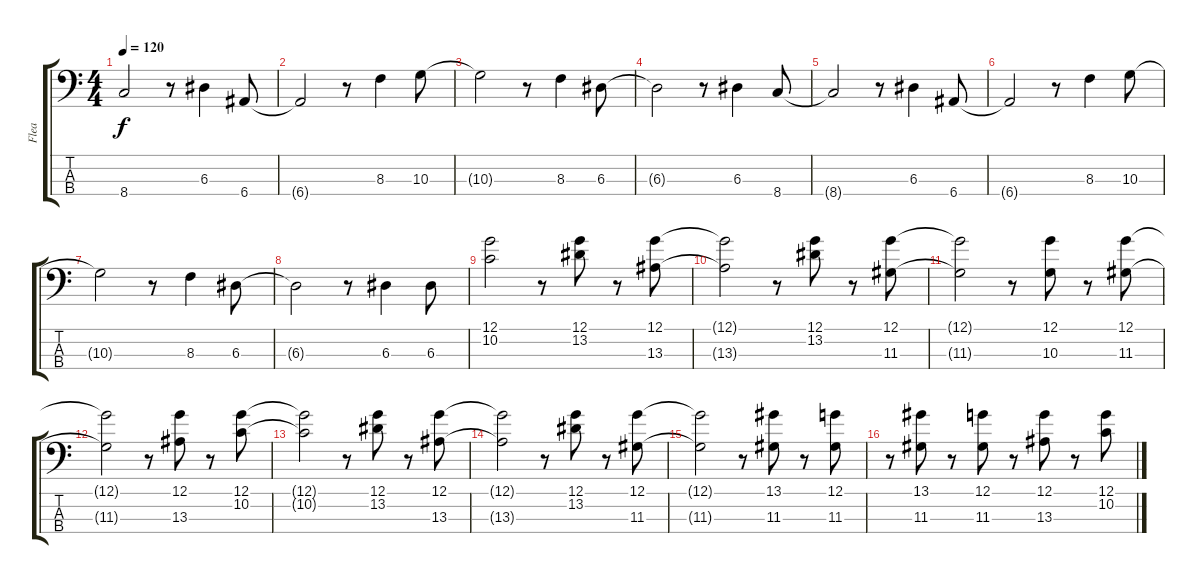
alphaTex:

\track ("Flea" "Flea") {instrument electricbassfinger}
\staff {score tabs}
\tuning (G2 D2 A1 E1) {hide}
\ts (4 4)
\tempo 120
\clef f4
\ks c
8.4.2{dy f} r.8 6.3.4 6.4.8 |
6.4{t}.2 r.8 8.3.4 10.3.8 |
10.3{t}.2 r.8 8.3.4 6.3.8 |
6.3{t}.2 r.8 6.3.4 8.4.8 |
8.4{t}.2 r.8 6.3.4 6.4.8 |
6.4{t}.2 r.8 8.3.4 10.3.8 |
10.3{t}.2 r.8 8.3.4 6.3.8 |
6.3{t}.2 r.8 6.3.4 6.3.8 |
(12.1 10.2).2 r.8 (12.1 13.2).8 r.8 (12.1 13.3).8 |
(12.1{t} 13.3{t}).2 r.8 (12.1 13.2).8 r.8 (12.1 11.3).8 |
(12.1{t} 11.3{t}).2 r.8 (12.1 10.3).8 r.8 (12.1 11.3).8 |
(12.1{t} 11.3{t}).2 r.8 (12.1 13.3).8 r.8 (12.1 10.2).8 |
(12.1{t} 10.2{t}).2 r.8 (12.1 13.2).8 r.8 (12.1 13.3).8 |
(12.1{t} 13.3{t}).2 r.8 (12.1 13.2).8 r.8 (12.1 11.3).8 |
(12.1{t} 11.3{t}).2 r.8 (13.1 11.3).8 r.8 (12.1 11.3).8 |
r.8 (13.1 11.3).8 r.8 (12.1 11.3).8 r.8 (12.1 13.3).8 r.8 (12.1 10.2).8
